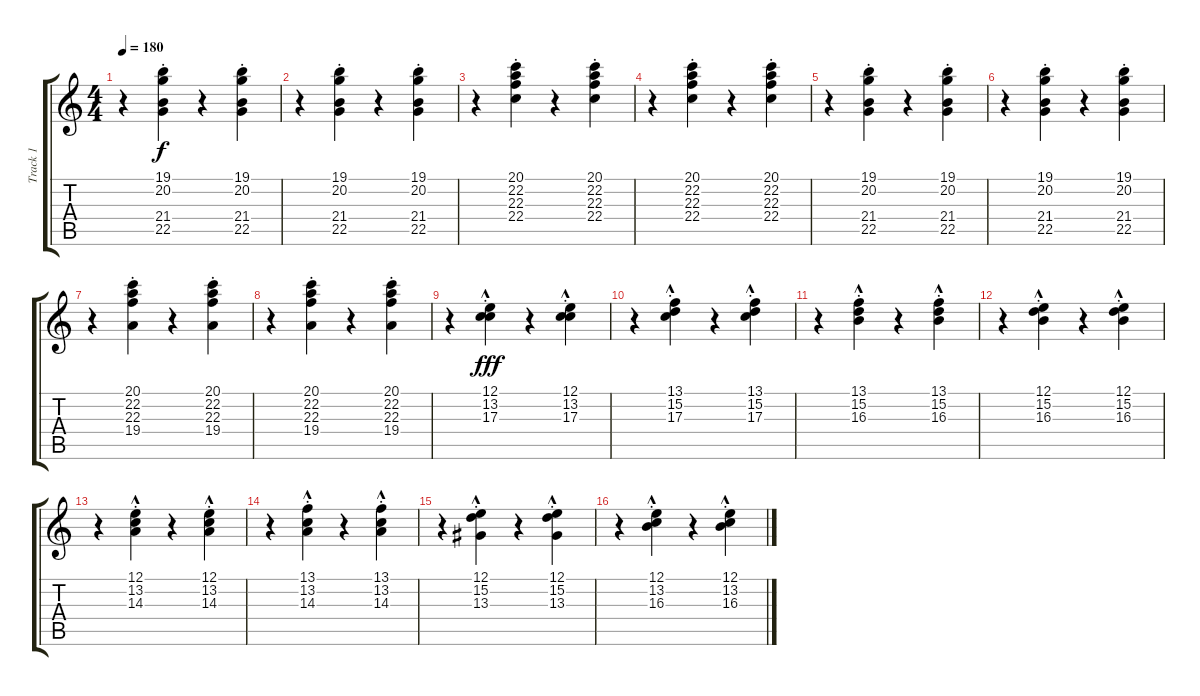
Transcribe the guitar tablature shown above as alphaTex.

\track ("Track 1" "Track 1") {instrument rockorgan}
\staff {score tabs}
\tuning (E4 B3 G3 D3 A2 E2) {hide}
\ts (4 4)
\tempo 180
\clef g2
\ks c
r.4{dy f} (19.1{st} 20.2{st} 21.4{st} 22.5{st}).4 r.4 (19.1{st} 20.2{st} 21.4{st} 22.5{st}).4 |
r.4 (19.1{st} 20.2{st} 21.4{st} 22.5{st}).4 r.4 (19.1{st} 20.2{st} 21.4{st} 22.5{st}).4 |
r.4 (20.1{st} 22.2{st} 22.3{st} 22.4{st}).4 r.4 (20.1{st} 22.2{st} 22.3{st} 22.4{st}).4 |
r.4 (20.1{st} 22.2{st} 22.3{st} 22.4{st}).4 r.4 (20.1{st} 22.2{st} 22.3{st} 22.4{st}).4 |
r.4 (19.1{st} 20.2{st} 21.4{st} 22.5{st}).4 r.4 (19.1{st} 20.2{st} 21.4{st} 22.5{st}).4 |
r.4 (19.1{st} 20.2{st} 21.4{st} 22.5{st}).4 r.4 (19.1{st} 20.2{st} 21.4{st} 22.5{st}).4 |
r.4 (20.1{st} 22.2{st} 22.3{st} 19.4{st}).4 r.4 (20.1{st} 22.2{st} 22.3{st} 19.4{st}).4 |
r.4 (20.1{st} 22.2{st} 22.3{st} 19.4{st}).4 r.4 (20.1{st} 22.2{st} 22.3{st} 19.4{st}).4 |
r.4{volume 12} (12.1{hac st} 13.2{st} 17.3{st}).4{dy fff} r.4 (12.1{hac st} 13.2{st} 17.3{st}).4 |
r.4 (13.1{hac st} 15.2{st} 17.3{st}).4 r.4 (13.1{hac st} 15.2{st} 17.3{st}).4 |
r.4 (13.1{hac st} 15.2{st} 16.3{st}).4 r.4 (13.1{hac st} 15.2{st} 16.3{st}).4 |
r.4 (12.1{hac st} 15.2{st} 16.3{st}).4 r.4 (12.1{hac st} 15.2{st} 16.3{st}).4 |
r.4 (12.1{hac st} 13.2{st} 14.3{st}).4 r.4 (12.1{hac st} 13.2{st} 14.3{st}).4 |
r.4 (13.1{hac st} 13.2{st} 14.3{st}).4 r.4 (13.1{hac st} 13.2{st} 14.3{st}).4 |
r.4 (12.1{hac st} 15.2{st} 13.3{st}).4 r.4 (12.1{hac st} 15.2{st} 13.3{st}).4 |
r.4 (12.1{hac st} 13.2{st} 16.3{st}).4 r.4 (12.1{hac st} 13.2{st} 16.3{st}).4
